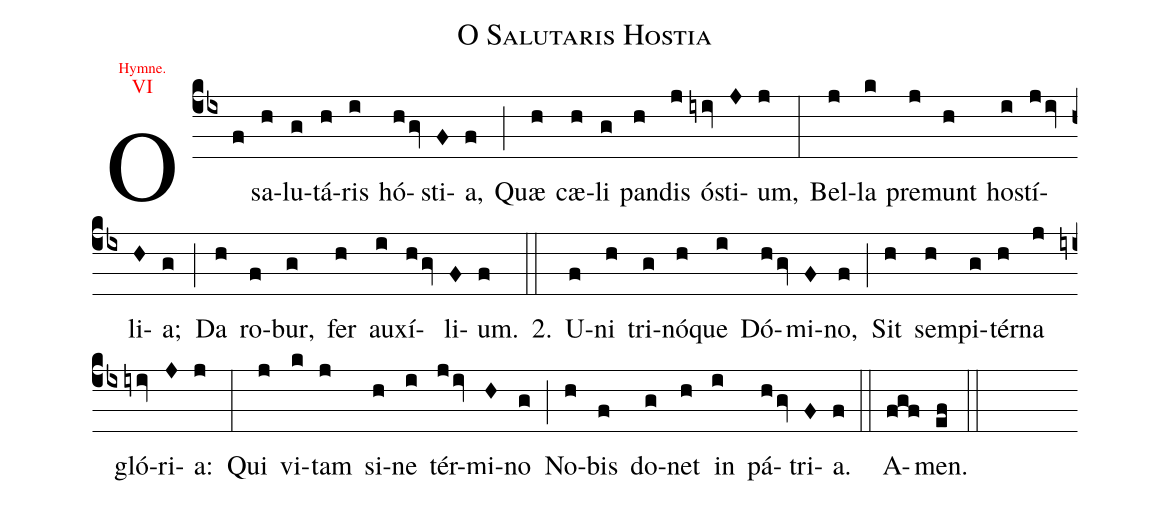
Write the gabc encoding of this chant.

name:O Salutaris Hostia;
office-part:Hymnus;
annotation: {\color{red}\tiny Hymne.};
annotation: {\color{red}\scriptsize VI};
%%
(cb4)O(f) sa(h)lu(g)tá(h)ris(i) hó(hgv)sti(F)a,(f) (;)
Quæ(h) cæ(h)li(g) pan(h)dis(j) ó(iyiv)sti(J)um,(j) (:)
Bel(j)la(k) pre(j)munt(h) ho(i)stí(jiv)li(H)a;(g) (;)
Da(h) ro(f)bur,(g) fer(h) au(i)xí(hgv)li(F)um.(f)

2.(::) U(f)ni(h) tri(g)nó(h)que(i) Dó(hgv)mi(F)no,(f) (;)
Sit(h) sem(h)pi(g)tér(h)na(j) gló(iyiv)ri(J)a:(j) (:)
Qui(j) vi(k)tam(j) si(h)ne(i) tér(jiv)mi(H)no(g) (;)
No(h)bis(f) do(g)net(h) in(i) pá(hgv)tri(F)a.(f) (::)
A(fgf)men.(ef) (::)
